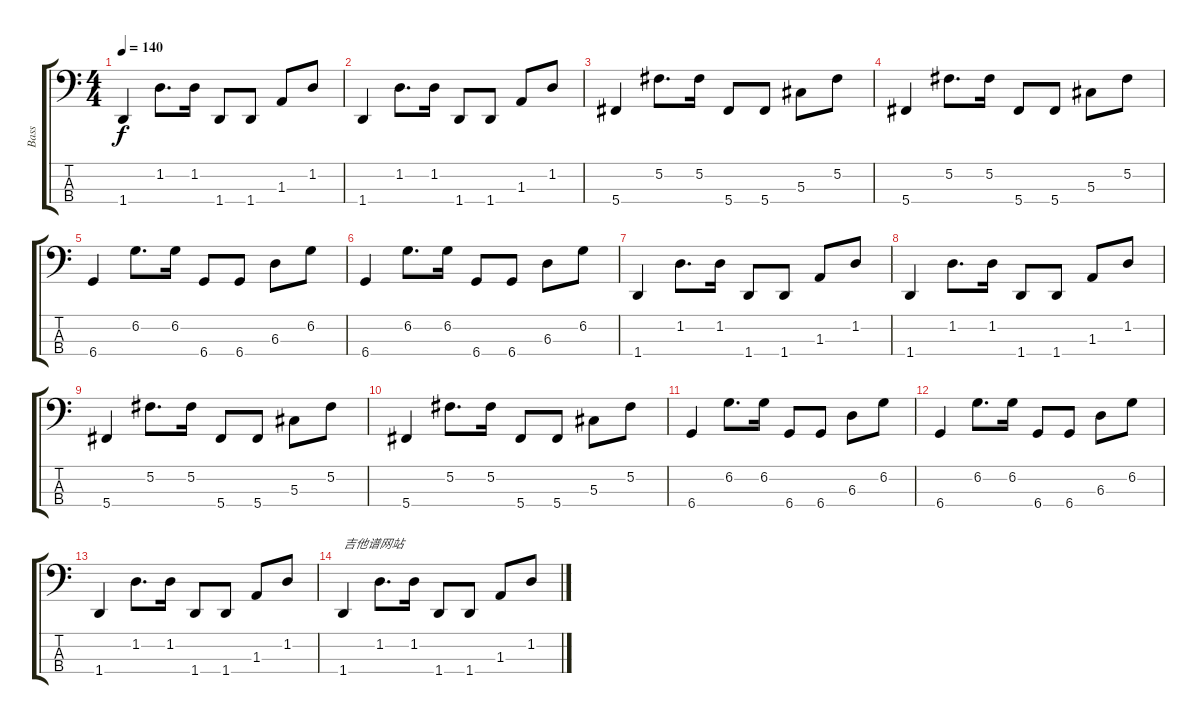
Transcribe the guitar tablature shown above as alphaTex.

\track ("Bass" "Bass") {instrument electricbassfinger}
\staff {score tabs}
\tuning (Gb2 Db2 Ab1 Db1) {hide}
\ts (4 4)
\tempo 140
\clef f4
\ks c
1.4.4{dy f} 1.2.8{d} 1.2.16 1.4.8 1.4.8 1.3.8 1.2.8 |
1.4.4 1.2.8{d} 1.2.16 1.4.8 1.4.8 1.3.8 1.2.8 |
5.4.4 5.2.8{d} 5.2.16 5.4.8 5.4.8 5.3.8 5.2.8 |
5.4.4 5.2.8{d} 5.2.16 5.4.8 5.4.8 5.3.8 5.2.8 |
6.4.4 6.2.8{d} 6.2.16 6.4.8 6.4.8 6.3.8 6.2.8 |
6.4.4 6.2.8{d} 6.2.16 6.4.8 6.4.8 6.3.8 6.2.8 |
1.4.4 1.2.8{d} 1.2.16 1.4.8 1.4.8 1.3.8 1.2.8 |
1.4.4 1.2.8{d} 1.2.16 1.4.8 1.4.8 1.3.8 1.2.8 |
5.4.4 5.2.8{d} 5.2.16 5.4.8 5.4.8 5.3.8 5.2.8 |
5.4.4 5.2.8{d} 5.2.16 5.4.8 5.4.8 5.3.8 5.2.8 |
6.4.4 6.2.8{d} 6.2.16 6.4.8 6.4.8 6.3.8 6.2.8 |
6.4.4 6.2.8{d} 6.2.16 6.4.8 6.4.8 6.3.8 6.2.8 |
1.4.4 1.2.8{d} 1.2.16 1.4.8 1.4.8 1.3.8 1.2.8 |
1.4.4{txt "吉他谱网站"} 1.2.8{d} 1.2.16 1.4.8 1.4.8 1.3.8 1.2.8
